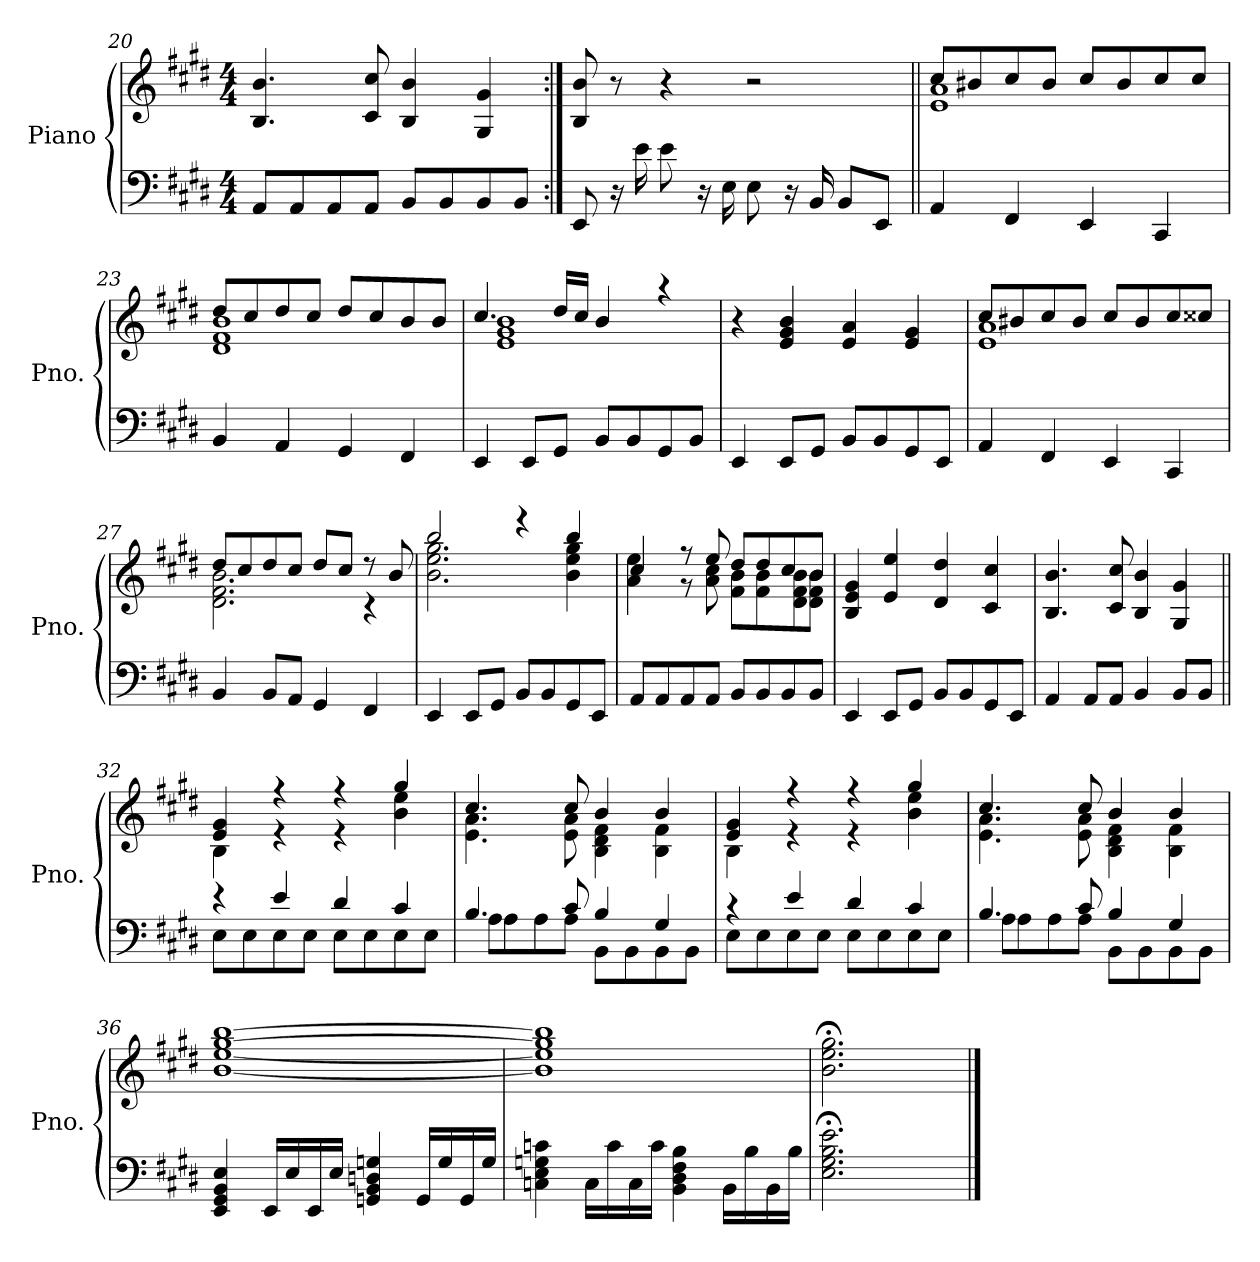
**kern	**kern
*part1	*part1
*staff2	*staff1
*I"Piano	*
*I'Pno.	*
*clefF4	*clefG2
*k[f#c#g#d#]	*k[f#c#g#d#]
*M4/4	*M4/4
=20	=20
8AA/L	4.B/ 4.b/
8AA/	.
8AA/	.
8AA/J	8c#/ 8cc#/
8BB/L	4B/ 4b/
8BB/	.
8BB/	4G#/ 4g#/
8BB/J	.
=21:|!	=21:|!
8EE/	8B/ 8b/
16r	8r
16e\	.
8e\	4r
16r	.
16E\	.
8E\	2r
16r	.
16BB/	.
8BB/L	.
8EE/J	.
=22||	=22||
*	*^
4AA/	8cc#/L	1e 1a
.	8b#X/	.
4FF#/	8cc#/	.
.	8b#/J	.
4EE/	8cc#/L	.
.	8b#/	.
4CC#/	8cc#/	.
.	8cc#/J	.
!!LO:LB:g=z	!!
=23	=23	=23
4BB/	8dd#/L	1d# 1f# 1b
.	8cc#/	.
4AA/	8dd#/	.
.	8cc#/J	.
4GG#/	8dd#/L	.
.	8cc#/	.
4FF#/	8b/	.
.	8b/J	.
=24	=24	=24
4EE/	4.cc#/	1e 1g# 1b
8EE/L	.	.
8GG#/J	16dd#/LL	.
.	16cc#/JJ	.
8BB/L	4b/	.
8BB/	.	.
8GG#/	4r	.
8BB/J	.	.
*	*v	*v
=25	=25
4EE/	4r
8EE/L	4e/ 4g#/ 4b/
8GG#/J	.
8BB/L	4e/ 4a/
8BB/	.
8GG#/	4e/ 4g#/
8EE/J	.
=26	=26
*	*^
4AA/	8cc#/L	1e 1a
.	8b#X/	.
4FF#/	8cc#/	.
.	8b#/J	.
4EE/	8cc#/L	.
.	8b#/	.
4CC#/	8cc#/	.
.	8cc##X/J	.
!!LO:LB:g=z	!!
=27	=27	=27
4BB/	8dd#/L	2.d#\ 2.f#\ 2.b\
.	8cc#/	.
8BB/L	8dd#/	.
8AA/J	8cc#/J	.
4GG#/	8dd#/L	.
.	8cc#/J	.
4FF#/	8r	4r
.	8b/	.
=28	=28	=28
4EE/	2bb/	2.b\ 2.ee\ 2.gg#\
8EE/L	.	.
8GG#/J	.	.
8BB/L	4r	.
8BB/	.	.
8GG#/	4bb/	4b\ 4ee\ 4gg#\
8EE/J	.	.
=29	=29	=29
8AA/L	4cc#/	4a\ 4ee\
8AA/	.	.
8AA/	8r	8r
8AA/J	8ee/	8a\ 8cc#\
8BB/L	8dd#/L	8f#\ 8b\L
8BB/	8dd#/	8f#\ 8b\
8BB/	8cc#/	8d#\ 8f#\ 8b\
8BB/J	8b/J	8d#\ 8f#\ 8b\J
*	*v	*v
=30	=30
4EE/	4B/ 4e/ 4g#/
8EE/L	4e/ 4ee/
8GG#/J	.
8BB/L	4d#/ 4dd#/
8BB/	.
8GG#/	4c#/ 4cc#/
8EE/J	.
=31	=31
4AA/	4.B/ 4.b/
8AA/L	.
8AA/J	8c#/ 8cc#/
4BB/	4B/ 4b/
8BB/L	4G#/ 4g#/
8BB/J	.
!!LO:LB:g=z
=32||	=32||
*^	*^
4r	8E\L	4e/ 4g#/	4B\
.	8E\	.	.
4e/	8E\	4r	4r
.	8E\J	.	.
4d#/	8E\L	4r	4r
.	8E\	.	.
4c#/	8E\	4gg#/	4b\ 4ee\
.	8E\J	.	.
=33	=33	=33	=33
4.B/	8A\L	4.cc#/	4.e\ 4.a\
.	8A\	.	.
.	8A\	.	.
8c#/	8A\J	8cc#/	8e\ 8a\
4B/	8BB\L	4b/	4B\ 4d#\ 4f#\
.	8BB\	.	.
4G#/	8BB\	4b/	4B\ 4f#\
.	8BB\J	.	.
=34	=34	=34	=34
4r	8E\L	4e/ 4g#/	4B\
.	8E\	.	.
4e/	8E\	4r	4r
.	8E\J	.	.
4d#/	8E\L	4r	4r
.	8E\	.	.
4c#/	8E\	4gg#/	4b\ 4ee\
.	8E\J	.	.
=35	=35	=35	=35
4.B/	8A\L	4.cc#/	4.e\ 4.a\
.	8A\	.	.
.	8A\	.	.
8c#/	8A\J	8cc#/	8e\ 8a\
4B/	8BB\L	4b/	4B\ 4d#\ 4f#\
.	8BB\	.	.
4G#/	8BB\	4b/	4B\ 4f#\
.	8BB\J	.	.
*v	*v	*	*
*	*v	*v
!!LO:LB:g=z
=36	=36
4EE/ 4GG#/ 4BB/ 4E/	[1b [1ee [1gg# [1bb
16EE/LL	.
16E/	.
16EE/	.
16E/JJ	.
4GGn/ 4BB/ 4Dn/ 4Gn/	.
16GG/LL	.
16G/	.
16GG/	.
16G/JJ	.
=37	=37
4Cn\ 4E\ 4Gn\ 4cn\	1b] 1ee] 1gg#] 1bb]
16C\LL	.
16c\	.
16C\	.
16c\JJ	.
4BB\ 4D#\ 4F#\ 4B\	.
16BB\LL	.
16B\	.
16BB\	.
16B\JJ	.
=38	=38
2.E\;< 2.G#\;< 2.B\;< 2.e\;<	2.b\;< 2.ee\;< 2.gg#\;<
4ryy	4ryy
==	==
*-	*-
